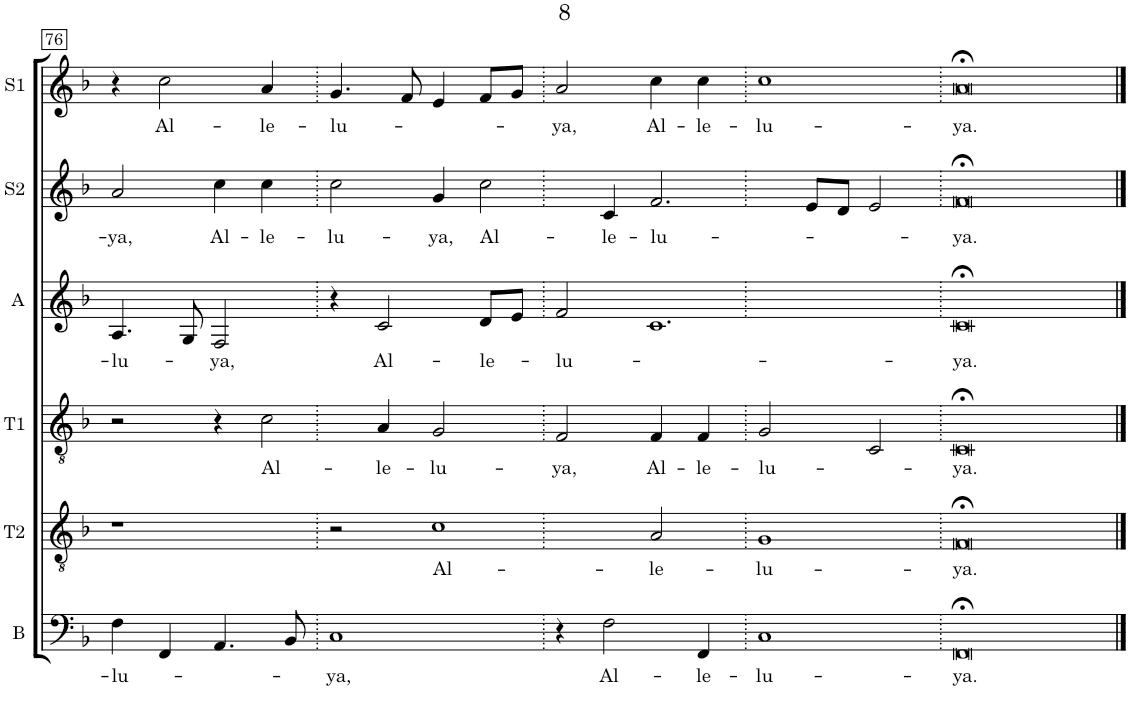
**kern	**text	**kern	**text	**kern	**text	**kern	**text	**kern	**text	**kern	**text
*part6	*part6	*part5	*part5	*part4	*part4	*part3	*part3	*part2	*part2	*part1	*part1
*staff6	*staff6	*staff5	*staff5	*staff4	*staff4	*staff3	*staff3	*staff2	*staff2	*staff1	*staff1
*I"Bass	*	*I"Tenor 2	*	*I"Tenor 1	*	*I"Alto	*	*I"Soprano 2	*	*I"Soprano 1	*
*I'B	*	*I'T2	*	*I'T1	*	*I'A	*	*I'S2	*	*I'S1	*
!!LO:PB:g=z
*clefF4	*	*clefGv2	*	*clefGv2	*	*clefG2	*	*clefG2	*	*clefG2	*
*k[b-]	*	*k[b-]	*	*k[b-]	*	*k[b-]	*	*k[b-]	*	*k[b-]	*
*F:	*	*F:	*	*F:	*	*F:	*	*F:	*	*F:	*
*M2/2	*	*M2/2	*	*M2/2	*	*M2/2	*	*M2/2	*	*M2/2	*
=76	=76	=76	=76	=76	=76	=76	=76	=76	=76	=76	=76
!	!LO:LY:b	!	!	!	!	!	!LO:LY:b	!	!LO:LY:b	!	!
4F\	-lu-	1r	.	2r	.	4.A/	-lu-	2a/	-ya,	4r	.
!	!	!	!	!	!	!	!	!	!	!	!LO:LY:b
4FF/	.	.	.	.	.	.	.	.	.	2cc\	Al-
.	.	.	.	.	.	8G/	.	.	.	.	.
!	!	!	!	!	!	!	!LO:LY:b	!	!LO:LY:b	!	!
4.AA/	.	.	.	4r	.	2F/	-ya,	4cc\	Al-	.	.
!	!	!	!	!	!LO:LY:b	!	!	!	!LO:LY:b	!	!LO:LY:b
.	.	.	.	[4c\	Al-	.	.	4cc\	-le-	4a/	-le-
8BB-/	.	.	.	.	.	.	.	.	.	.	.
=77.	=77.	=77.	=77.	=77.	=77.	=77.	=77.	=77.	=77.	=77.	=77.
!	!LO:LY:b	!	!	!	!	!	!	!	!LO:LY:b	!	!LO:LY:b
1C	-ya,	2r	.	4c\]	.	4r	.	2cc\	-lu-	4.g/	-lu-
!	!	!	!	!	!LO:LY:b	!	!LO:LY:b	!	!	!	!
.	.	.	.	4A/	-le-	2c/	Al-	.	.	.	.
.	.	.	.	.	.	.	.	.	.	8f/	.
!	!	!	!LO:LY:b	!	!LO:LY:b	!	!	!	!LO:LY:b	!	!
.	.	[2c	Al-	2G/	-lu-	.	.	4g/	-ya,	4e/	.
!	!	!	!	!	!	!	!LO:LY:b	!	!LO:LY:b	!	!
.	.	.	.	.	.	8d/L	-le-	[4cc\	Al-	8f/L	.
.	.	.	.	.	.	8e/J	.	.	.	8g/J	.
=78.	=78.	=78.	=78.	=78.	=78.	=78.	=78.	=78.	=78.	=78.	=78.
!	!	!	!	!	!LO:LY:b	!	!LO:LY:b	!	!	!	!LO:LY:b
4r	.	2c\]	.	2F/	-ya,	2f/	-lu-	4cc\]	.	2a/	-ya,
!	!LO:LY:b	!	!	!	!	!	!	!	!LO:LY:b	!	!
2F\	Al-	.	.	.	.	.	.	4c/	-le-	.	.
!	!	!	!LO:LY:b	!	!LO:LY:b	!LO:N:vis=2.	!	!LO:N:vis=2.	!LO:LY:b	!	!LO:LY:b
.	.	2A/	-le-	4F/	Al-	[2c	.	[2f/	-lu-	4cc\	Al-
!	!LO:LY:b	!	!	!	!LO:LY:b	!	!	!	!	!	!LO:LY:b
4FF/	-le-	.	.	4F/	-le-	.	.	.	.	4cc\	-le-
=79.	=79.	=79.	=79.	=79.	=79.	=79.	=79.	=79.	=79.	=79.	=79.
!	!LO:LY:b	!	!LO:LY:b	!	!LO:LY:b	!	!	!	!	!	!LO:LY:b
1C	-lu-	1G	-lu-	2G/	-lu-	1c]	.	4f/]	.	1cc	-lu-
.	.	.	.	.	.	.	.	8e/L	.	.	.
.	.	.	.	.	.	.	.	8d/J	.	.	.
.	.	.	.	2C/	.	.	.	2e/	.	.	.
=80.	=80.	=80.	=80.	=80.	=80.	=80.	=80.	=80.	=80.	=80.	=80.
!	!LO:LY:b	!	!LO:LY:b	!	!LO:LY:b	!	!LO:LY:b	!	!LO:LY:b	!	!LO:LY:b
[1FF	-ya.	[1F	-ya.	[1C	-ya.	[1c	-ya.	[1f	-ya.	[1a	-ya.
==81	==81	==81	==81	==81	==81	==81	==81	==81	==81	==81	==81
1FF;<]	.	1F;<]	.	1C;<]	.	1c;<]	.	1f;<]	.	1a;<]	.
=	=	=	=	=	=	=	=	=	=	=	=
*-	*-	*-	*-	*-	*-	*-	*-	*-	*-	*-	*-
